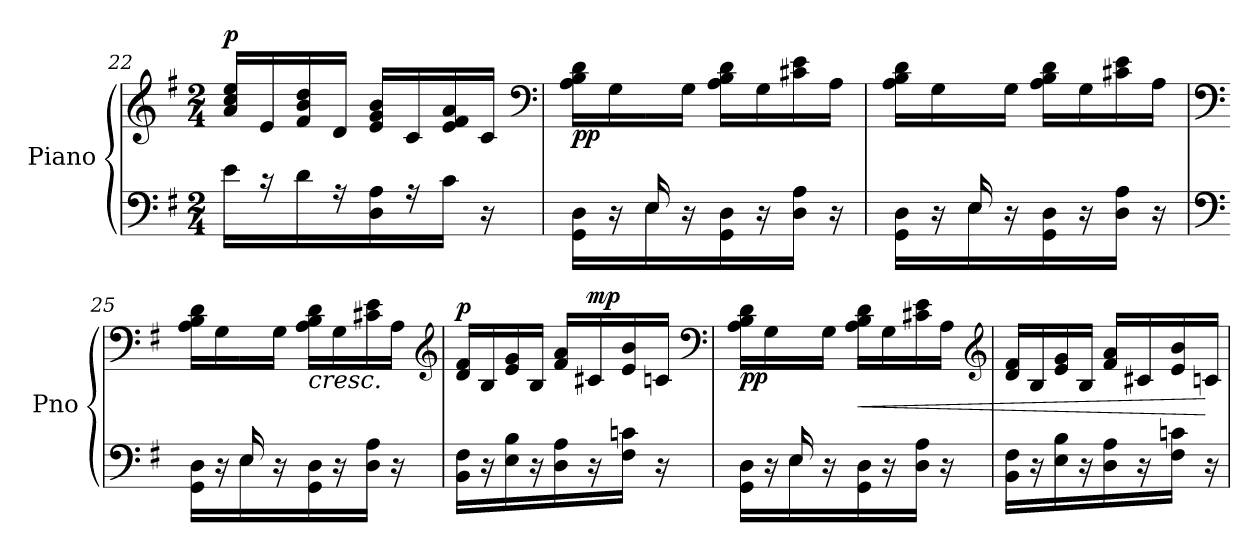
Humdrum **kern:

**kern	**kern	**dynam
*part1	*part1	*part1
*staff2	*staff1	*staff1/2
*I"Piano	*	*
*I'Pno	*	*
*clefF4	*clefG2	*
*k[f#]	*k[f#]	*
*G:	*G:	*
*M2/4	*M2/4	*
=22	=22	=22
!	!	!LO:DY:a
16e\LL	16a/ 16cc/ 16ee/LL	p
16r	16e/	.
16d\	16f#/ 16b/ 16dd/	.
16r	16d/JJ	.
16D\ 16A\	16e/ 16g/ 16b/LL	.
16r	16c/	.
16c\JJ	16e/ 16f#/ 16a/	.
16r	16c/JJ	.
*	*clefF4	*
=23	=23	=23
*^	*	*
!	!	!	!LO:DY:b
8ryy	16GG\ 16D\LL	16A\ 16B\ 16d\LL	pp
.	16r	16G\	.
16E/	16E\	16ryy	.
4ryy	16r	16G\JJ	.
.	16GG\ 16D\	16A\ 16B\ 16d\LL	.
.	16r	16G\	.
.	16D\ 16A\JJ	16c#X\ 16e\	.
16ryy	16r	16A\JJ	.
=24	=24	=24	=24
8ryy	16GG\ 16D\LL	16A\ 16B\ 16d\LL	.
.	16r	16G\	.
16E/	16E\	16ryy	.
4ryy	16r	16G\JJ	.
.	16GG\ 16D\	16A\ 16B\ 16d\LL	.
.	16r	16G\	.
.	16D\ 16A\JJ	16c#X\ 16e\	.
16ryy	16r	16A\JJ	.
!!LO:LB:g=z
=25	=25	=25	=25
*clefF4	*	*clefF4	*
8ryy	16GG\ 16D\LL	16A\ 16B\ 16d\LL	.
.	16r	16G\	.
16E/	16E\	16ryy	.
4ryy	16r	16G\JJ	.
!	!	!	!LO:HP:b
.	16GG\ 16D\	16A\ 16B\ 16d\LL	<
.	16r	16G\	.
.	16D\ 16A\JJ	16c#X\ 16e\	.
16ryy	16r	16A\JJ	.
*v	*v	*	*
*	*clefG2	*
=26	=26	=26
*^	*	*
!	!	!	!LO:DY:a
*v	*v	*	*
16BB\ 16F#\LL	16d/ 16f#/LL	p
16r	16B/	.
16E\ 16B\	16e/ 16g/	.
16r	16B/JJ	.
16D\ 16A\	16f#/ 16a/LL	.
!	!	!LO:DY:a
16r	16c#X/	mp
16F#\ 16cn\JJ	16e/ 16b/	.
16r	16cn/JJ	[
*	*clefF4	*
=27	=27	=27
*^	*	*
!	!	!	!LO:DY:b
8ryy	16GG\ 16D\LL	16A\ 16B\ 16d\LL	pp
.	16r	16G\	.
16E/	16E\	16ryy	.
4ryy	16r	16G\JJ	.
!	!	!	!LO:HP:b
.	16GG\ 16D\	16A\ 16B\ 16d\LL	<
.	16r	16G\	.
.	16D\ 16A\JJ	16c#X\ 16e\	.
16ryy	16r	16A\JJ	.
*v	*v	*	*
*	*clefG2	*
=28	=28	=28
16BB\ 16F#\LL	16d/ 16f#/LL	.
16r	16B/	.
16E\ 16B\	16e/ 16g/	.
16r	16B/JJ	.
16D\ 16A\	16f#/ 16a/LL	.
16r	16c#X/	.
16F#\ 16cn\JJ	16e/ 16b/	.
16r	16cn/JJ	[
=	=	=
*-	*-	*-
